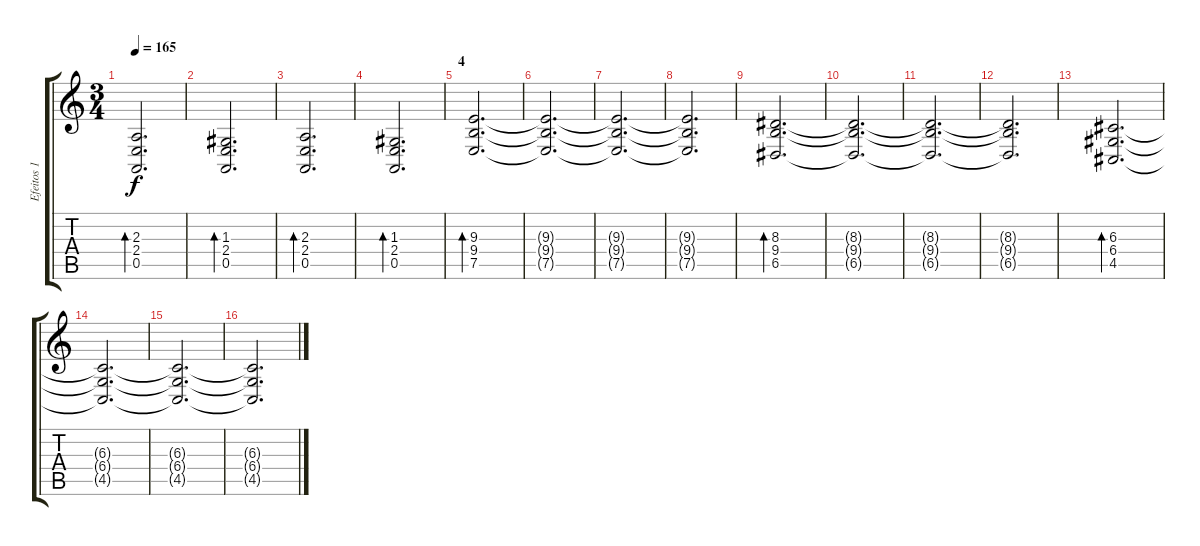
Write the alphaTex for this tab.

\track ("Efeitos 1" "Efeitos 1") {instrument electricpiano1}
\staff {score tabs}
\tuning (E4 B3 G3 D3 A2 E2) {hide}
\ts (3 4)
\tempo 165
\clef g2
\ks c
(2.3 2.4 0.5).2{d bd 120 dy f} |
(1.3 2.4 0.5).2{d bd 120} |
(2.3 2.4 0.5).2{d bd 120} |
(1.3 2.4 0.5).2{d bd 120} |
\section ("" "4")
(9.3 9.4 7.5).2{d bd 120} |
(9.3{t} 9.4{t} 7.5{t}).2{d} |
(9.3{t} 9.4{t} 7.5{t}).2{d} |
(9.3{t} 9.4{t} 7.5{t}).2{d} |
(8.3 9.4 6.5).2{d bd 120} |
(8.3{t} 9.4{t} 6.5{t}).2{d} |
(8.3{t} 9.4{t} 6.5{t}).2{d} |
(8.3{t} 9.4{t} 6.5{t}).2{d} |
(6.3 6.4 4.5).2{d bd 120} |
(6.3{t} 6.4{t} 4.5{t}).2{d} |
(6.3{t} 6.4{t} 4.5{t}).2{d} |
(6.3{t} 6.4{t} 4.5{t}).2{d}
